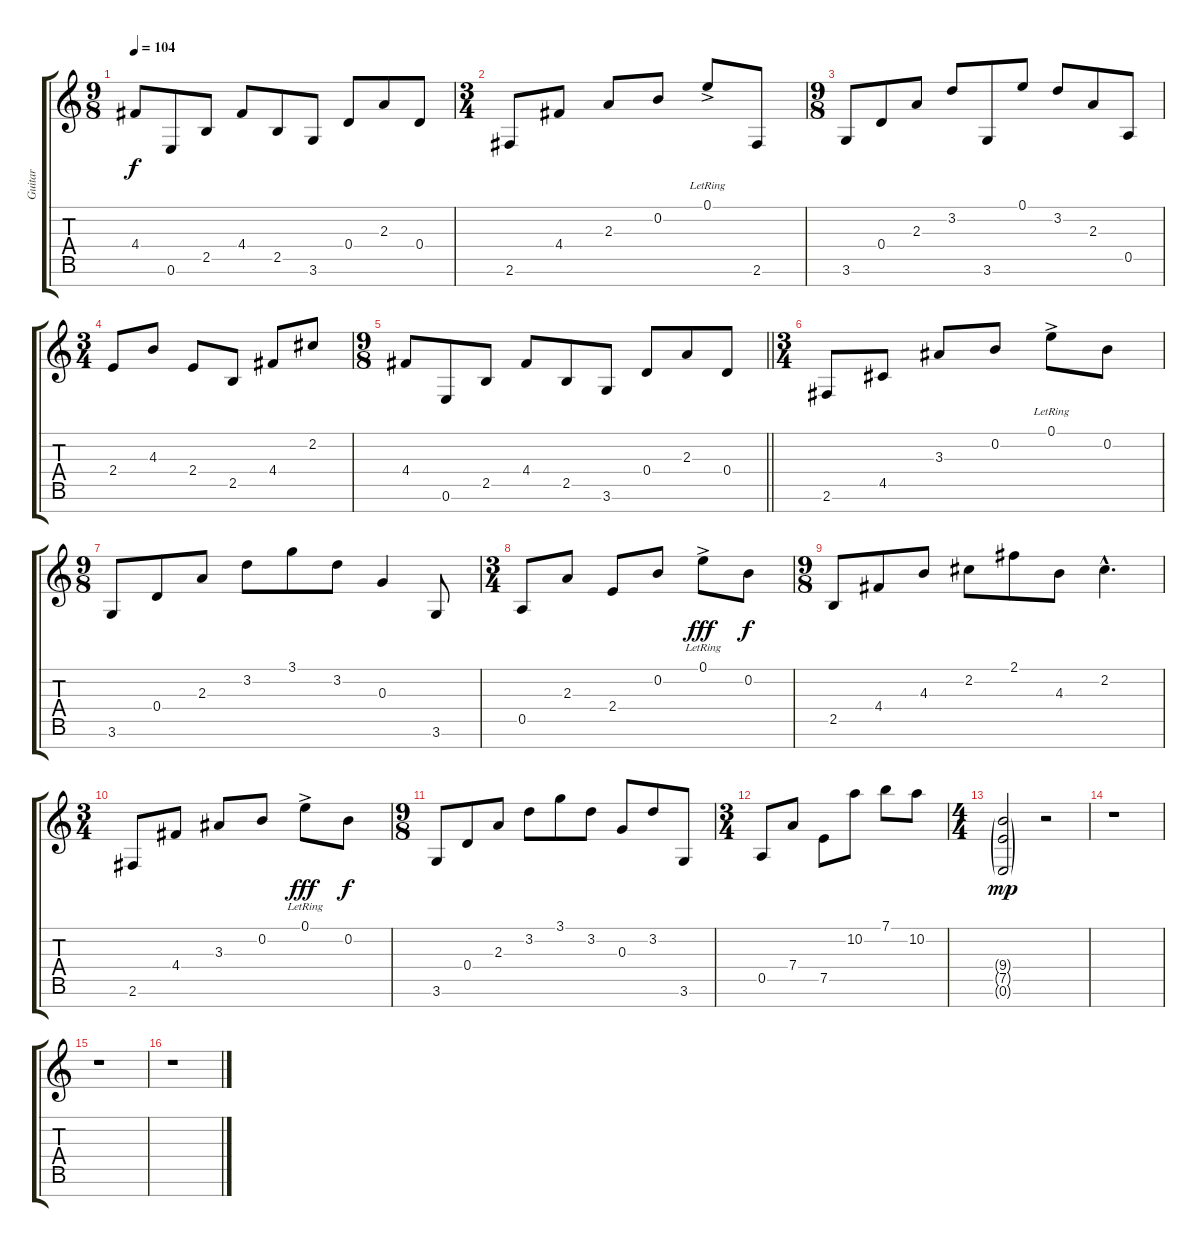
\track ("Guitar" "Guitar") {instrument acousticguitarsteel}
\staff {score tabs}
\tuning (E4 B3 G3 D3 A2 E2 B1) {hide}
\ts (9 8)
\tempo 104
\clef g2
\ks c
4.4.8{dy f} 0.6.8 2.5.8 4.4.8 2.5.8 3.6.8 0.4.8 2.3.8 0.4.8 |
\ts (3 4)
2.6.8 4.4.8 2.3.8 0.2.8 0.1{ac lr}.8 2.6.8 |
\ts (9 8)
3.6.8 0.4.8 2.3.8 3.2.8 3.6.8 0.1.8 3.2.8 2.3.8 0.5.8 |
\ts (3 4)
2.4.8 4.3.8 2.4.8 2.5.8 4.4.8 2.2.8 |
\ts (9 8)
\barLineRight lightlight
4.4.8 0.6.8 2.5.8 4.4.8 2.5.8 3.6.8 0.4.8 2.3.8 0.4.8 |
\ts (3 4)
2.6.8 4.5.8 3.3.8 0.2.8 0.1{ac lr}.8 0.2.8 |
\ts (9 8)
3.6.8 0.4.8 2.3.8 3.2.8 3.1.8 3.2.8 0.3.4 3.6.8 |
\ts (3 4)
0.5.8 2.3.8 2.4.8 0.2.8 0.1{ac lr}.8{dy fff} 0.2.8{dy f} |
\ts (9 8)
2.5.8 4.4.8 4.3.8 2.2.8 2.1.8 4.3.8 2.2{hac}.4{d} |
\ts (3 4)
2.6.8 4.4.8 3.3.8 0.2.8 0.1{ac lr}.8{dy fff} 0.2.8{dy f} |
\ts (9 8)
3.6.8 0.4.8 2.3.8 3.2.8 3.1.8 3.2.8 0.3.8 3.2.8 3.6.8 |
\ts (3 4)
0.5.8 7.4.8 7.5.8 10.2.8 7.1.8 10.2.8 |
\ts (4 4)
(9.4{g} 7.5{g} 0.6{g}).2{dy mp} r.2 |
r.1 |
r.1 |
r.1
